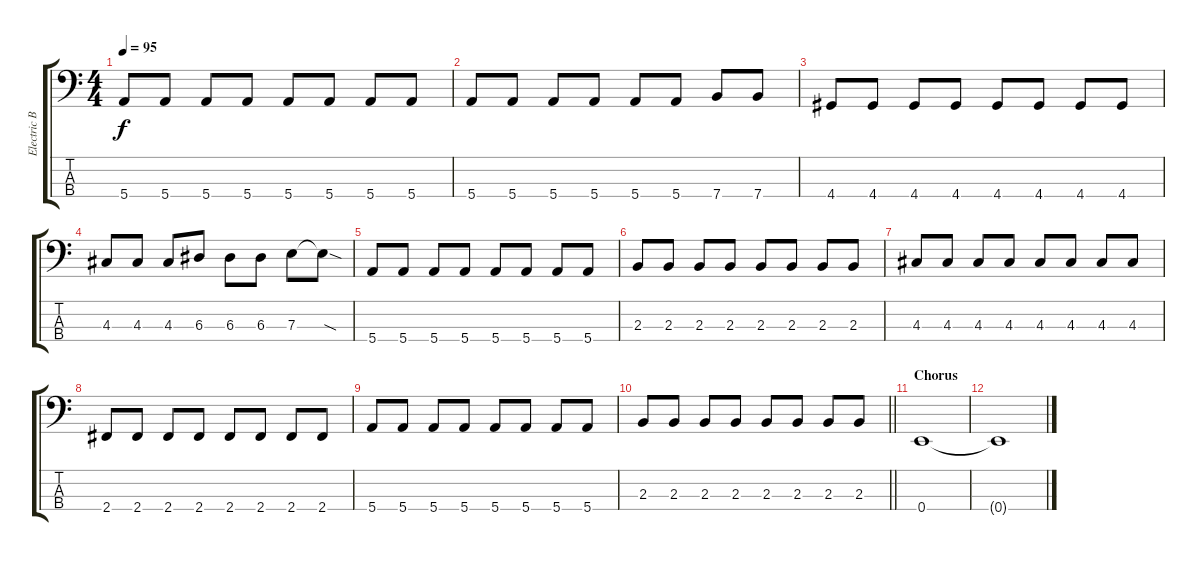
\track ("Electric Bass" "Electric B") {instrument electricbassfinger}
\staff {score tabs}
\tuning (G2 D2 A1 E1) {hide}
\ts (4 4)
\tempo 95
\clef f4
\ks c
5.4.8{dy f} 5.4.8 5.4.8 5.4.8 5.4.8 5.4.8 5.4.8 5.4.8 |
5.4.8 5.4.8 5.4.8 5.4.8 5.4.8 5.4.8 7.4.8 7.4.8 |
4.4.8 4.4.8 4.4.8 4.4.8 4.4.8 4.4.8 4.4.8 4.4.8 |
4.3.8 4.3.8 4.3.8 6.3.8 6.3.8 6.3.8 7.3.8 7.3{sod t}.8 |
5.4.8 5.4.8 5.4.8 5.4.8 5.4.8 5.4.8 5.4.8 5.4.8 |
2.3.8 2.3.8 2.3.8 2.3.8 2.3.8 2.3.8 2.3.8 2.3.8 |
4.3.8 4.3.8 4.3.8 4.3.8 4.3.8 4.3.8 4.3.8 4.3.8 |
2.4.8 2.4.8 2.4.8 2.4.8 2.4.8 2.4.8 2.4.8 2.4.8 |
5.4.8 5.4.8 5.4.8 5.4.8 5.4.8 5.4.8 5.4.8 5.4.8 |
\barLineRight lightlight
2.3.8 2.3.8 2.3.8 2.3.8 2.3.8 2.3.8 2.3.8 2.3.8 |
\section ("" "Chorus")
0.4.1 |
0.4{t}.1
